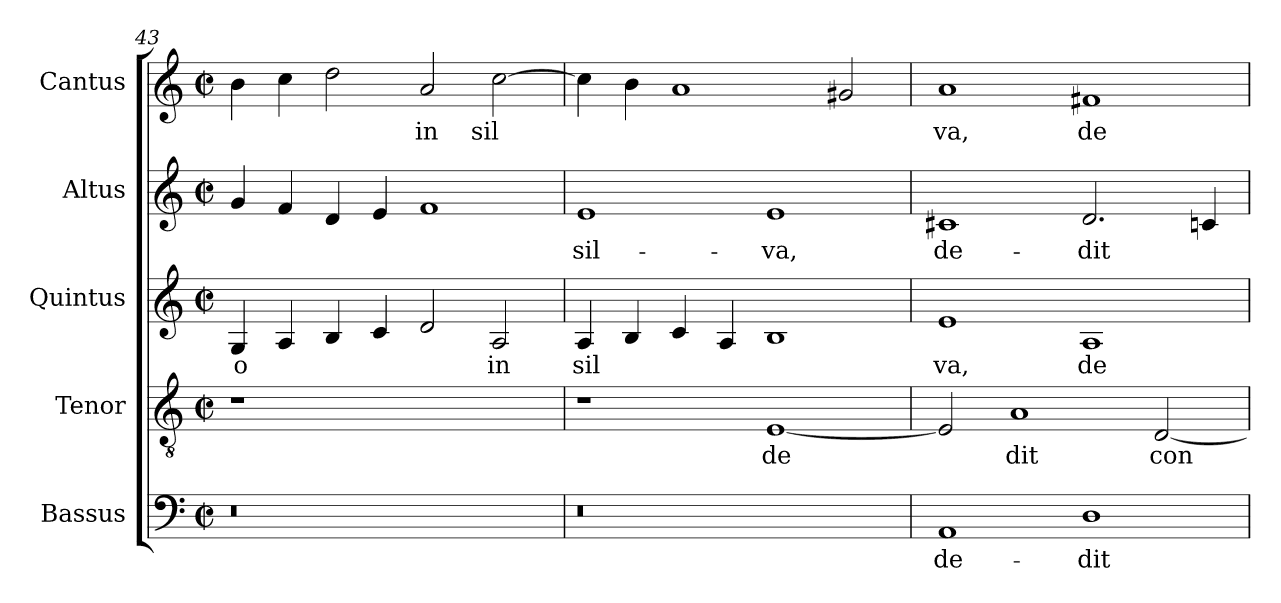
**kern	**text	**kern	**text	**kern	**text	**kern	**text	**kern	**text
*part5	*part5	*part4	*part4	*part3	*part3	*part2	*part2	*part1	*part1
*staff5	*staff5	*staff4	*staff4	*staff3	*staff3	*staff2	*staff2	*staff1	*staff1
*I"Bassus	*	*I"Tenor	*	*I"Quintus	*	*I"Altus	*	*I"Cantus	*
*clefF4	*	*clefGv2	*	*clefG2	*	*clefG2	*	*clefG2	*
*k[]	*	*k[]	*	*k[]	*	*k[]	*	*k[]	*
*C:	*	*C:	*	*C:	*	*C:	*	*C:	*
*M2/2	*	*M2/2	*	*M2/2	*	*M2/2	*	*M2/2	*
*met(c|)	*	*met(c|)	*	*met(c|)	*	*met(c|)	*	*met(c|)	*
=43	=43	=43	=43	=43	=43	=43	=43	=43	=43
!	!	!	!	!	!LO:LY:b:cj	!	!LO:LY:b:cj	!	!LO:LY:b:cj
0r	.	1r	.	4G/	-o	4g/	.	4b\	.
!	!	!	!	!	!LO:LY:b:cj	!	!LO:LY:b:cj	!	!LO:LY:b:cj
.	.	.	.	4A/	.	4f/	.	4cc\	.
!	!	!	!	!	!LO:LY:b:cj	!	!LO:LY:b:cj	!	!LO:LY:b:cj
.	.	.	.	4B/	.	4d/	.	2dd\	.
!	!	!	!	!	!LO:LY:b:cj	!	!LO:LY:b:cj	!	!
.	.	.	.	4c/	.	4e/	.	.	.
!	!	!	!	!	!LO:LY:b:cj	!	!LO:LY:b:cj	!	!LO:LY:b:cj
.	.	1ryy	.	2d/	.	1f	.	2a/	in
!	!	!	!	!	!LO:LY:b:cj	!	!	!	!LO:LY:b:cj
.	.	.	.	2A/	in	.	.	[>2cc\	sil-
=44	=44	=44	=44	=44	=44	=44	=44	=44	=44
!	!	!	!	!	!LO:LY:b:cj	!	!LO:LY:b:cj	!	!LO:LY:b:cj
0r	.	1r	.	4A/	sil-	1e	sil-	4cc\]	--
!	!	!	!	!	!LO:LY:b:cj	!	!	!	!LO:LY:b:cj
.	.	.	.	4B/	--	.	.	4b\	--
!	!	!	!	!	!LO:LY:b:cj	!	!	!	!LO:LY:b:cj
.	.	.	.	4c/	--	.	.	1a	--
!	!	!	!	!	!LO:LY:b:cj	!	!	!	!
.	.	.	.	4A/	--	.	.	.	.
!	!	!	!LO:LY:b:cj	!	!LO:LY:b:cj	!	!LO:LY:b:cj	!	!
.	.	[<1E	de-	1B	--	1e	-va,	.	.
!	!	!	!	!	!	!	!	!	!LO:LY:b:cj
.	.	.	.	.	.	.	.	2g#/	--
=45	=45	=45	=45	=45	=45	=45	=45	=45	=45
!	!LO:LY:b:cj	!	!LO:LY:b:cj	!	!LO:LY:b:cj	!	!LO:LY:b:cj	!	!LO:LY:b:cj
1AA	de-	2E/]	--	1e	-va,	1c#X	de-	1a	-va,
!	!	!	!LO:LY:b:cj	!	!	!	!	!	!
.	.	1A	-dit	.	.	.	.	.	.
!	!LO:LY:b:cj	!	!	!	!LO:LY:b:cj	!	!LO:LY:b:cj	!	!LO:LY:b:cj
1D	-dit	.	.	1A	de-	2.d/	-dit	1f#X	de-
!	!	!	!LO:LY:b:cj	!	!	!	!	!	!
.	.	[<2D/	con-	.	.	.	.	.	.
!	!	!	!	!	!	!	!LO:LY:b:cj	!	!
.	.	.	.	.	.	4cn/	.	.	.
=	=	=	=	=	=	=	=	=	=
*-	*-	*-	*-	*-	*-	*-	*-	*-	*-
